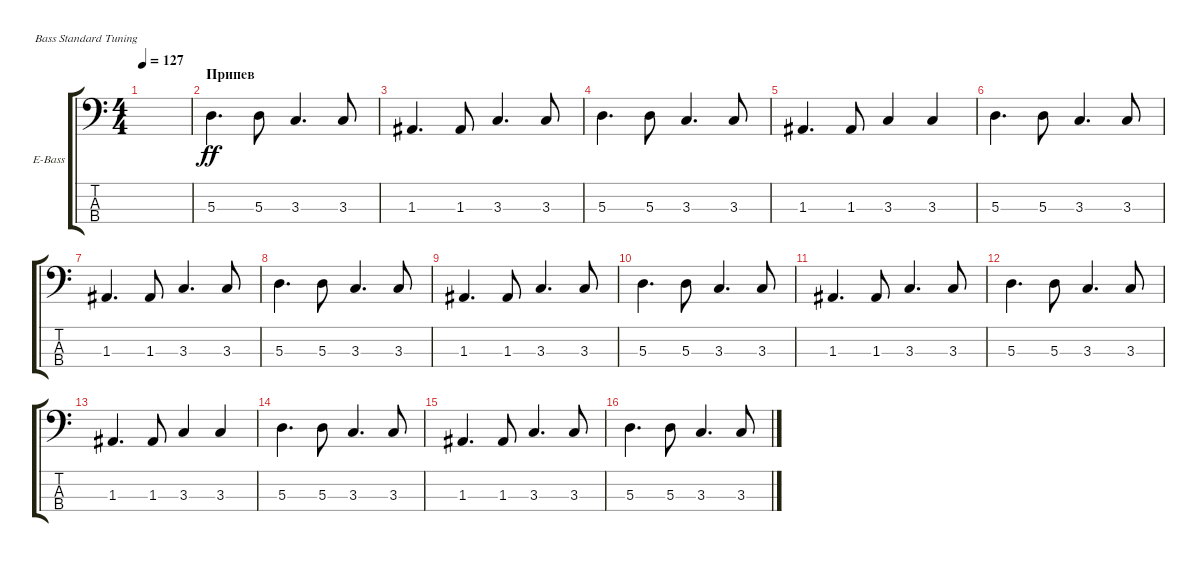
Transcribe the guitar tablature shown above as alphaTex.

\defaultSystemsLayout 4
\bracketExtendMode groupsimilarinstruments
\firstSystemTrackNameOrientation horizontal
\otherSystemsTrackNameOrientation horizontal
\track ("Бас" "E-Bass") {instrument electricbassfinger}
\staff {score tabs}
\tuning (G2 D2 A1 E1)
\ts (4 4)
\tempo 127
\clef f4
\ks c
|
\section ("" "Припев")
5.3.4{d dy ff} 5.3.8 3.3.4{d} 3.3.8 |
1.3.4{d} 1.3.8 3.3.4{d} 3.3.8 |
5.3.4{d} 5.3.8 3.3.4{d} 3.3.8 |
1.3.4{d} 1.3.8 3.3.4 3.3.4 |
5.3.4{d} 5.3.8 3.3.4{d} 3.3.8 |
1.3.4{d} 1.3.8 3.3.4{d} 3.3.8 |
5.3.4{d} 5.3.8 3.3.4{d} 3.3.8 |
1.3.4{d} 1.3.8 3.3.4{d} 3.3.8 |
5.3.4{d} 5.3.8 3.3.4{d} 3.3.8 |
1.3.4{d} 1.3.8 3.3.4{d} 3.3.8 |
5.3.4{d} 5.3.8 3.3.4{d} 3.3.8 |
1.3.4{d} 1.3.8 3.3.4 3.3.4 |
5.3.4{d} 5.3.8 3.3.4{d} 3.3.8 |
1.3.4{d} 1.3.8 3.3.4{d} 3.3.8 |
5.3.4{d} 5.3.8 3.3.4{d} 3.3.8
